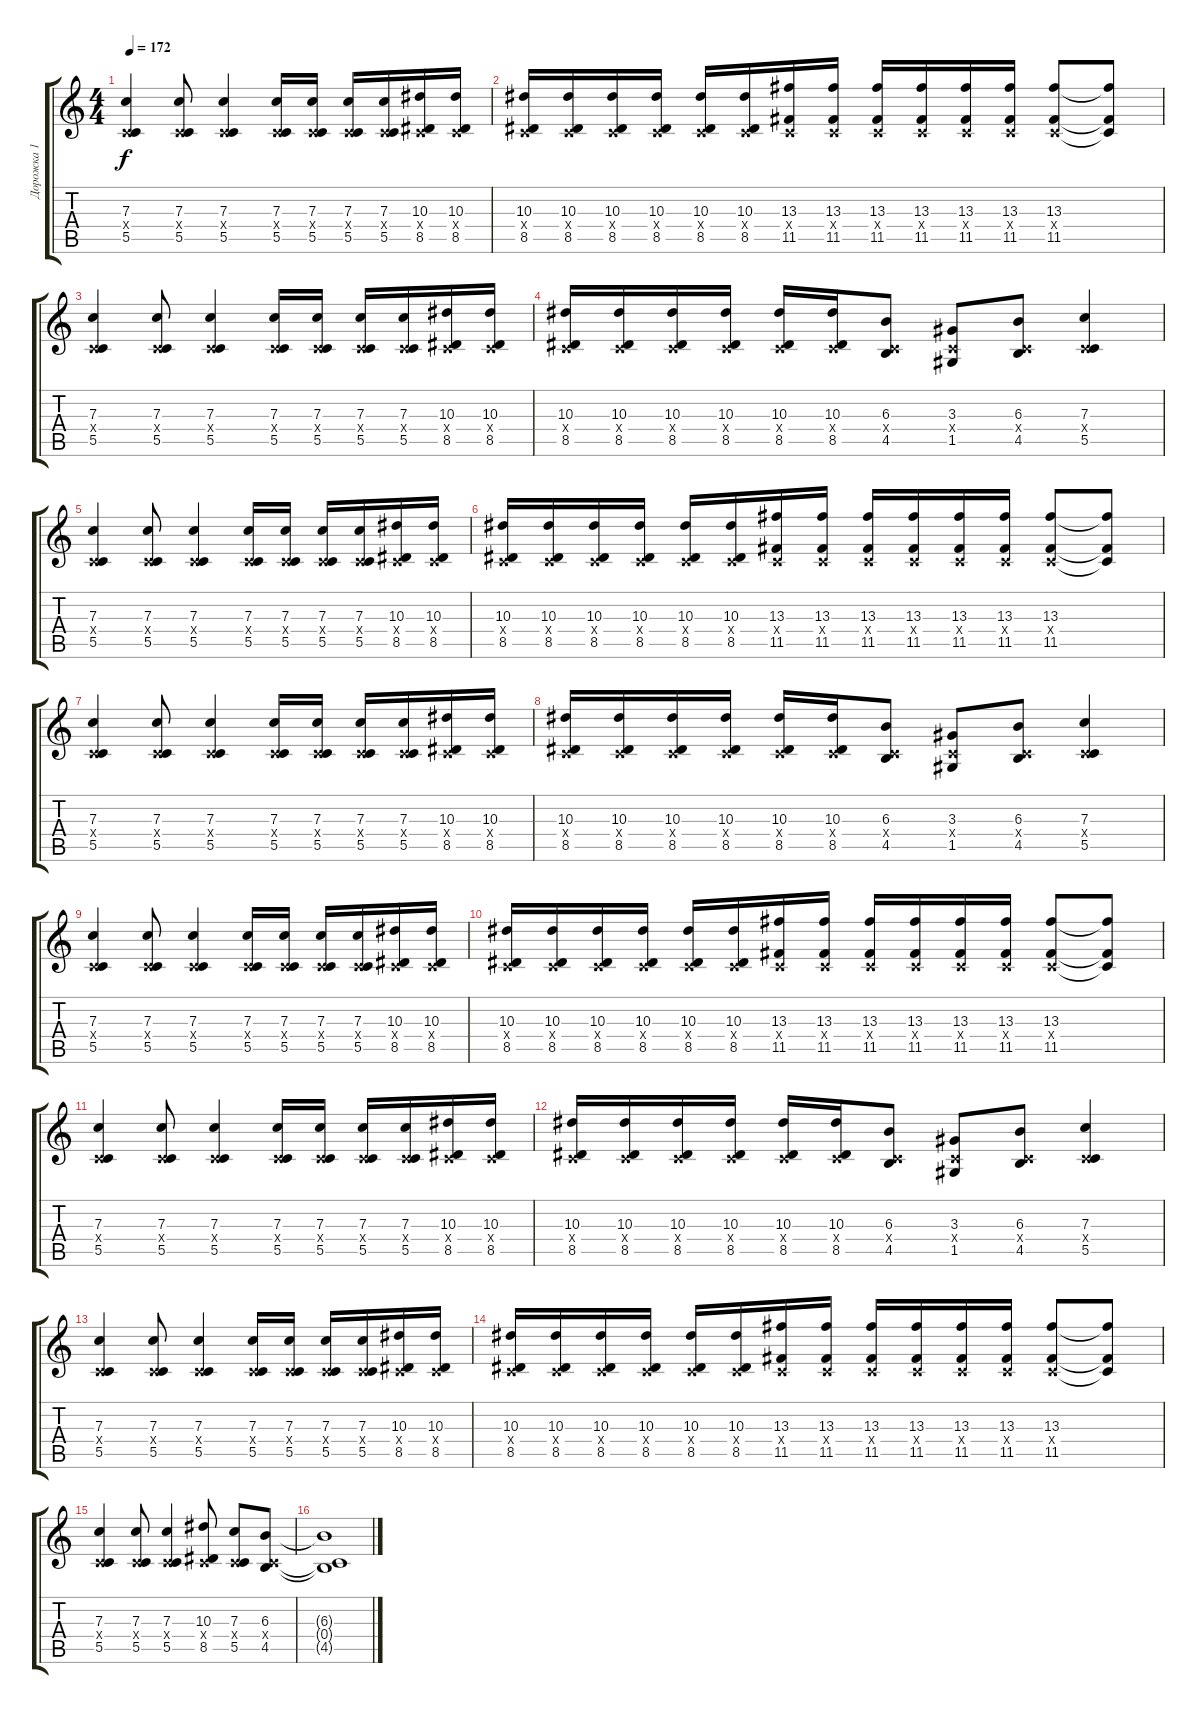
\track ("Дорожка 1" "Дорожка 1") {instrument overdrivenguitar}
\staff {score tabs}
\tuning (D4 A3 F3 C3 G2 C2) {hide}
\ts (4 4)
\tempo 172
\clef g2
\ks c
(7.3 0.4{x} 5.5).4{dy f} (7.3 0.4{x} 5.5).8 (7.3 0.4{x} 5.5).4 (7.3 0.4{x} 5.5).16 (7.3 0.4{x} 5.5).16 (7.3 0.4{x} 5.5).16 (7.3 0.4{x} 5.5).16 (10.3 0.4{x} 8.5).16 (10.3 0.4{x} 8.5).16 |
(10.3 0.4{x} 8.5).16 (10.3 0.4{x} 8.5).16 (10.3 0.4{x} 8.5).16 (10.3 0.4{x} 8.5).16 (10.3 0.4{x} 8.5).16 (10.3 0.4{x} 8.5).16 (13.3 0.4{x} 11.5).16 (13.3 0.4{x} 11.5).16 (13.3 0.4{x} 11.5).16 (13.3 0.4{x} 11.5).16 (13.3 0.4{x} 11.5).16 (13.3 0.4{x} 11.5).16 (13.3 0.4{x} 11.5).8 (13.3{t} 0.4{t} 11.5{t}).8 |
(7.3 0.4{x} 5.5).4 (7.3 0.4{x} 5.5).8 (7.3 0.4{x} 5.5).4 (7.3 0.4{x} 5.5).16 (7.3 0.4{x} 5.5).16 (7.3 0.4{x} 5.5).16 (7.3 0.4{x} 5.5).16 (10.3 0.4{x} 8.5).16 (10.3 0.4{x} 8.5).16 |
(10.3 0.4{x} 8.5).16 (10.3 0.4{x} 8.5).16 (10.3 0.4{x} 8.5).16 (10.3 0.4{x} 8.5).16 (10.3 0.4{x} 8.5).16 (10.3 0.4{x} 8.5).16 (6.3 0.4{x} 4.5).8 (3.3 0.4{x} 1.5).8 (6.3 0.4{x} 4.5).8 (7.3 0.4{x} 5.5).4 |
(7.3 0.4{x} 5.5).4 (7.3 0.4{x} 5.5).8 (7.3 0.4{x} 5.5).4 (7.3 0.4{x} 5.5).16 (7.3 0.4{x} 5.5).16 (7.3 0.4{x} 5.5).16 (7.3 0.4{x} 5.5).16 (10.3 0.4{x} 8.5).16 (10.3 0.4{x} 8.5).16 |
(10.3 0.4{x} 8.5).16 (10.3 0.4{x} 8.5).16 (10.3 0.4{x} 8.5).16 (10.3 0.4{x} 8.5).16 (10.3 0.4{x} 8.5).16 (10.3 0.4{x} 8.5).16 (13.3 0.4{x} 11.5).16 (13.3 0.4{x} 11.5).16 (13.3 0.4{x} 11.5).16 (13.3 0.4{x} 11.5).16 (13.3 0.4{x} 11.5).16 (13.3 0.4{x} 11.5).16 (13.3 0.4{x} 11.5).8 (13.3{t} 0.4{t} 11.5{t}).8 |
(7.3 0.4{x} 5.5).4 (7.3 0.4{x} 5.5).8 (7.3 0.4{x} 5.5).4 (7.3 0.4{x} 5.5).16 (7.3 0.4{x} 5.5).16 (7.3 0.4{x} 5.5).16 (7.3 0.4{x} 5.5).16 (10.3 0.4{x} 8.5).16 (10.3 0.4{x} 8.5).16 |
(10.3 0.4{x} 8.5).16 (10.3 0.4{x} 8.5).16 (10.3 0.4{x} 8.5).16 (10.3 0.4{x} 8.5).16 (10.3 0.4{x} 8.5).16 (10.3 0.4{x} 8.5).16 (6.3 0.4{x} 4.5).8 (3.3 0.4{x} 1.5).8 (6.3 0.4{x} 4.5).8 (7.3 0.4{x} 5.5).4 |
(7.3 0.4{x} 5.5).4 (7.3 0.4{x} 5.5).8 (7.3 0.4{x} 5.5).4 (7.3 0.4{x} 5.5).16 (7.3 0.4{x} 5.5).16 (7.3 0.4{x} 5.5).16 (7.3 0.4{x} 5.5).16 (10.3 0.4{x} 8.5).16 (10.3 0.4{x} 8.5).16 |
(10.3 0.4{x} 8.5).16 (10.3 0.4{x} 8.5).16 (10.3 0.4{x} 8.5).16 (10.3 0.4{x} 8.5).16 (10.3 0.4{x} 8.5).16 (10.3 0.4{x} 8.5).16 (13.3 0.4{x} 11.5).16 (13.3 0.4{x} 11.5).16 (13.3 0.4{x} 11.5).16 (13.3 0.4{x} 11.5).16 (13.3 0.4{x} 11.5).16 (13.3 0.4{x} 11.5).16 (13.3 0.4{x} 11.5).8 (13.3{t} 0.4{t} 11.5{t}).8 |
(7.3 0.4{x} 5.5).4 (7.3 0.4{x} 5.5).8 (7.3 0.4{x} 5.5).4 (7.3 0.4{x} 5.5).16 (7.3 0.4{x} 5.5).16 (7.3 0.4{x} 5.5).16 (7.3 0.4{x} 5.5).16 (10.3 0.4{x} 8.5).16 (10.3 0.4{x} 8.5).16 |
(10.3 0.4{x} 8.5).16 (10.3 0.4{x} 8.5).16 (10.3 0.4{x} 8.5).16 (10.3 0.4{x} 8.5).16 (10.3 0.4{x} 8.5).16 (10.3 0.4{x} 8.5).16 (6.3 0.4{x} 4.5).8 (3.3 0.4{x} 1.5).8 (6.3 0.4{x} 4.5).8 (7.3 0.4{x} 5.5).4 |
(7.3 0.4{x} 5.5).4 (7.3 0.4{x} 5.5).8 (7.3 0.4{x} 5.5).4 (7.3 0.4{x} 5.5).16 (7.3 0.4{x} 5.5).16 (7.3 0.4{x} 5.5).16 (7.3 0.4{x} 5.5).16 (10.3 0.4{x} 8.5).16 (10.3 0.4{x} 8.5).16 |
(10.3 0.4{x} 8.5).16 (10.3 0.4{x} 8.5).16 (10.3 0.4{x} 8.5).16 (10.3 0.4{x} 8.5).16 (10.3 0.4{x} 8.5).16 (10.3 0.4{x} 8.5).16 (13.3 0.4{x} 11.5).16 (13.3 0.4{x} 11.5).16 (13.3 0.4{x} 11.5).16 (13.3 0.4{x} 11.5).16 (13.3 0.4{x} 11.5).16 (13.3 0.4{x} 11.5).16 (13.3 0.4{x} 11.5).8 (13.3{t} 0.4{t} 11.5{t}).8 |
(7.3 0.4{x} 5.5).4 (7.3 0.4{x} 5.5).8 (7.3 0.4{x} 5.5).4 (10.3 0.4{x} 8.5).8 (7.3 0.4{x} 5.5).8 (6.3 0.4{x} 4.5).8 |
(6.3{t} 0.4{t} 4.5{t}).1
